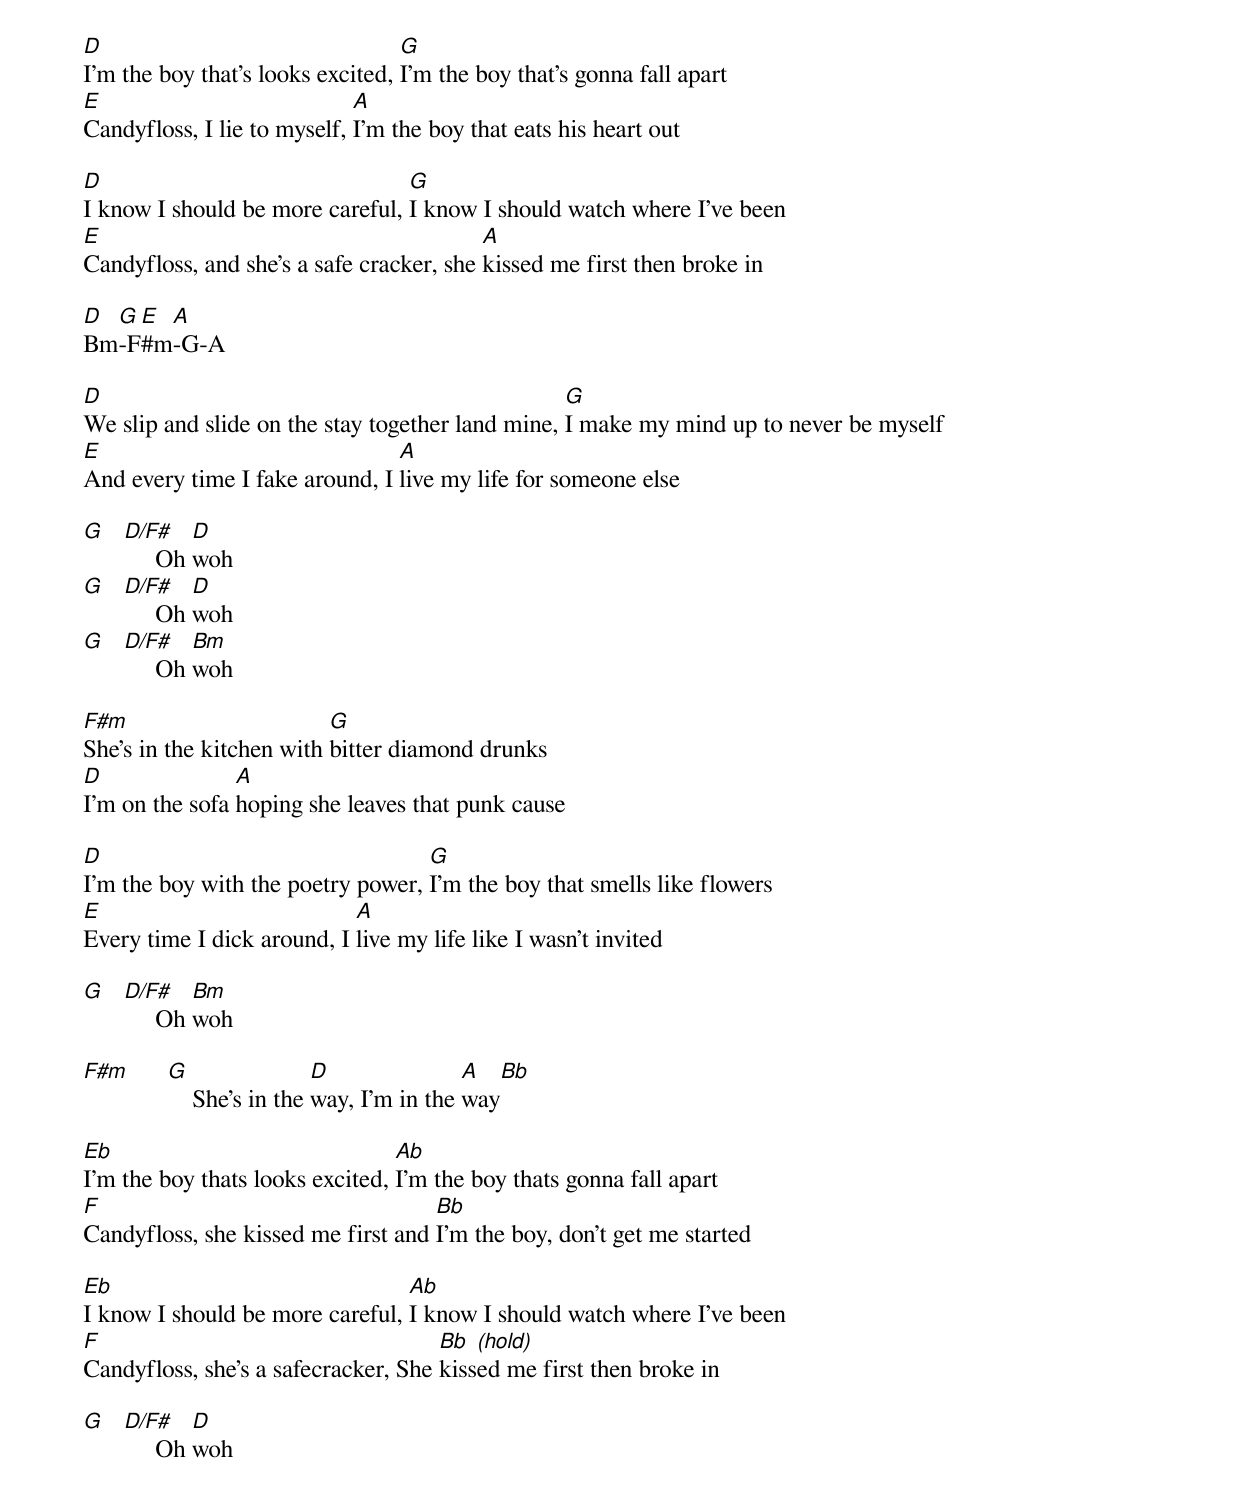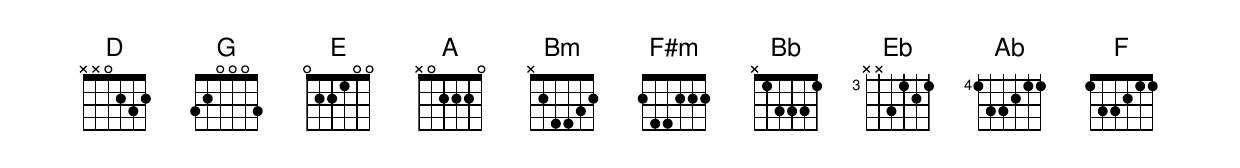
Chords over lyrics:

D                                 G
I’m the boy that’s looks excited, I’m the boy that’s gonna fall apart
E                            A
Candyfloss, I lie to myself, I’m the boy that eats his heart out

D                                G
I know I should be more careful, I know I should watch where I’ve been
E                                         A
Candyfloss, and she’s a safe cracker, she kissed me first then broke in

D G E A
Bm-F#m-G-A

D                                                 G
We slip and slide on the stay together land mine, I make my mind up to never be myself
E                               A
And every time I fake around, I live my life for someone else

G  D/F#    D
        Oh woh
G  D/F#    D
        Oh woh
G  D/F#    Bm
        Oh woh

F#m                       G
She’s in the kitchen with bitter diamond drunks
D               A
I’m on the sofa hoping she leaves that punk cause

D                                  G
I’m the boy with the poetry power, I’m the boy that smells like flowers
E                           A
Every time I dick around, I live my life like I wasn’t invited

G  D/F#    Bm
        Oh woh

F#m   G                D               A   Bb
          She’s in the way, I’m in the way

Eb                               Ab
I’m the boy thats looks excited, I’m the boy thats gonna fall apart
F                                   Bb
Candyfloss, she kissed me first and I’m the boy, don’t get me started

Eb                               Ab
I know I should be more careful, I know I should watch where I’ve been
F                                    Bb  (hold)
Candyfloss, she’s a safecracker, She kissed me first then broke in

G  D/F#    D
        Oh woh
